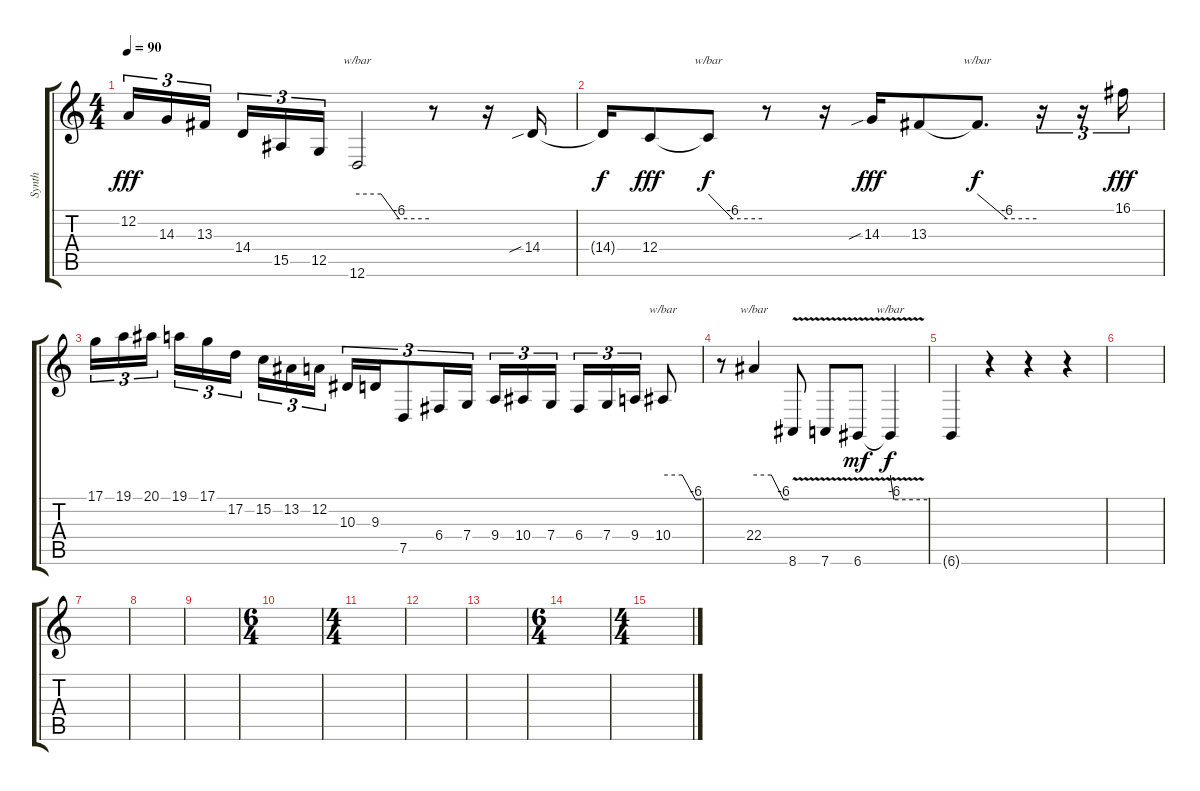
\track ("Synth" "Synth") {instrument lead2sawtooth}
\staff {score tabs}
\tuning (D4 A3 F3 C3 G2 D2) {hide}
\ts (4 4)
\tempo 90
\clef g2
\ks c
12.2.16{tu (3 2) dy fff} 14.3.16{tu (3 2)} 13.3.16{tu (3 2) beam splitsecondary} 14.4.16{tu (3 2)} 15.5.16{tu (3 2)} 12.5.16{tu (3 2)} 12.6.2{tbe (custom default 0 0 20 0 35 -24 60 -24)} r.8 r.16 14.4{sib}.16 |
14.4{t}.16{dy f} 12.4.8{dy fff} 12.4{t}.8{tbe (custom default 0 0 27 -24 60 -24) dy f} r.8 r.16 14.3{sib}.16{dy fff} 13.3.8 13.3{t}.8{d tbe (custom default 0 0 30 -24 60 -24) dy f} r.16{tu (3 2)} r.16{tu (3 2)} 16.1.16{tu (3 2) dy fff} |
17.1.16{tu (3 2)} 19.1.16{tu (3 2)} 20.1.16{tu (3 2) beam splitsecondary} 19.1.16{tu (3 2)} 17.1.16{tu (3 2)} 17.2.16{tu (3 2)} 15.2.16{tu (3 2)} 13.2.16{tu (3 2)} 12.2.16{tu (3 2) beam splitsecondary} 10.3.16{tu (3 2)} 9.3.16{tu (3 2)} 7.5.8{tu (3 2)} 6.4.16{tu (3 2)} 7.4.16{tu (3 2) beam splitsecondary} 9.4.16{tu (3 2)} 10.4.16{tu (3 2)} 7.4.16{tu (3 2)} 6.4.16{tu (3 2)} 7.4.16{tu (3 2)} 9.4.16{tu (3 2)} 10.4.8{tbe (custom default 0 0 30 0 51 -24 60 -24)} |
r.8 22.4.4{tbe (custom default 0 0 30 0 51 -24 60 -24)} 8.6{v}.8 7.6{v}.8 6.6{v}.8{dy mf} 6.6{t}.4{tbe (custom default 0 0 6 -24 60 -24) dy f} |
6.6{t}.4 r.4 r.4 r.4 |
|
|
|
|
\ts (6 4)
|
\ts (4 4)
|
|
|
\ts (6 4)
|
\ts (4 4)
